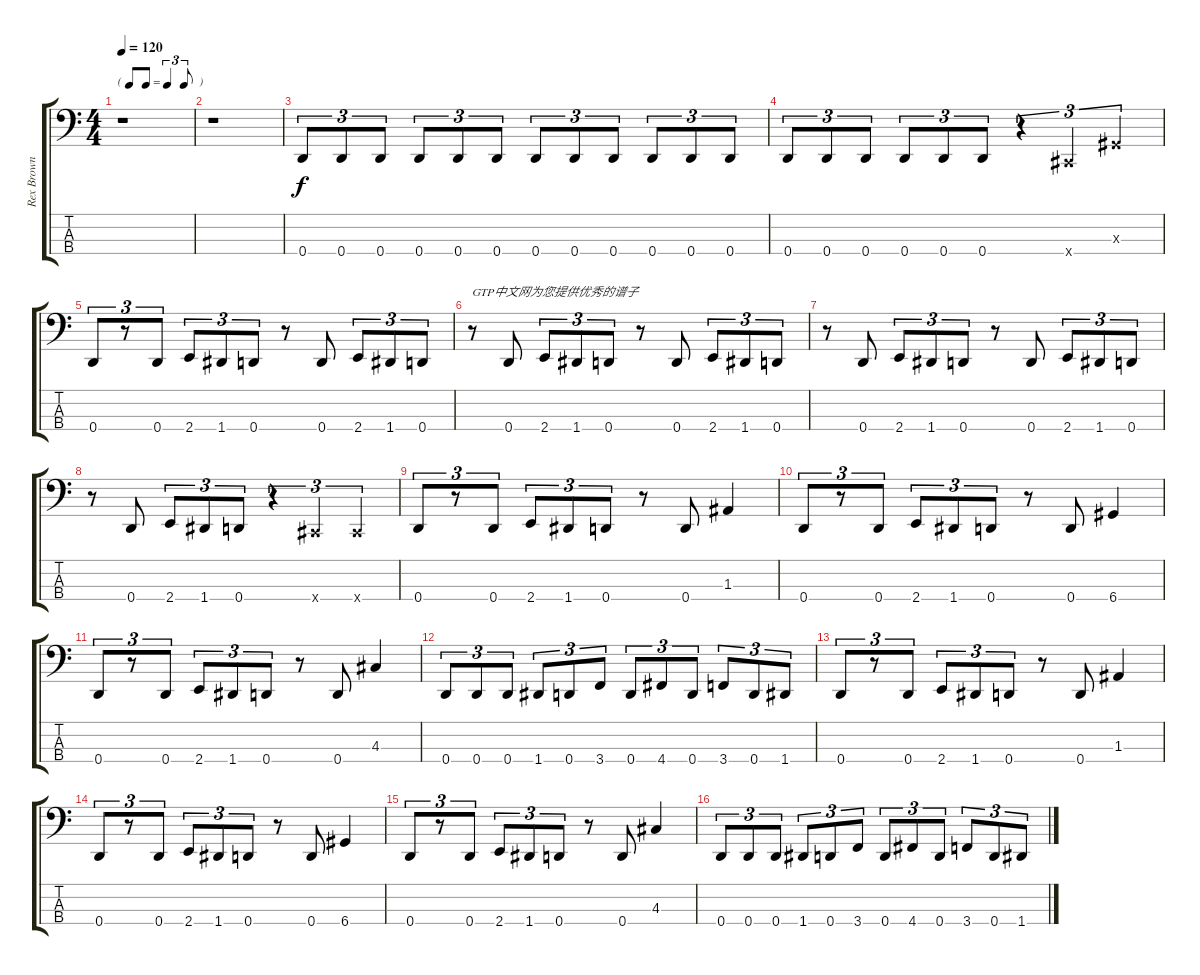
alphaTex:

\track ("Rex Brown (Bass)" "Rex Brown ") {instrument electricbasspick}
\staff {score tabs}
\tuning (G2 D2 A1 D1) {hide}
\ts (4 4)
\tf triplet8th
\tempo 120
\clef f4
\ks c
r.1{dy f instrument electricbasspick} |
r.1 |
0.4.8{tu (3 2)} 0.4.8{tu (3 2)} 0.4.8{tu (3 2)} 0.4.8{tu (3 2)} 0.4.8{tu (3 2)} 0.4.8{tu (3 2)} 0.4.8{tu (3 2)} 0.4.8{tu (3 2)} 0.4.8{tu (3 2)} 0.4.8{tu (3 2)} 0.4.8{tu (3 2)} 0.4.8{tu (3 2)} |
0.4.8{tu (3 2)} 0.4.8{tu (3 2)} 0.4.8{tu (3 2)} 0.4.8{tu (3 2)} 0.4.8{tu (3 2)} 0.4.8{tu (3 2)} r.4{tu (3 2)} -1.4{x}.4{tu (3 2)} -1.3{x}.4{tu (3 2)} |
0.4.8{tu (3 2)} r.8{tu (3 2)} 0.4.8{tu (3 2)} 2.4.8{tu (3 2)} 1.4.8{tu (3 2)} 0.4.8{tu (3 2)} r.8 0.4.8 2.4.8{tu (3 2)} 1.4.8{tu (3 2)} 0.4.8{tu (3 2)} |
r.8{txt "GTP中文网为您提供优秀的谱子"} 0.4.8 2.4.8{tu (3 2)} 1.4.8{tu (3 2)} 0.4.8{tu (3 2)} r.8 0.4.8 2.4.8{tu (3 2)} 1.4.8{tu (3 2)} 0.4.8{tu (3 2)} |
r.8 0.4.8 2.4.8{tu (3 2)} 1.4.8{tu (3 2)} 0.4.8{tu (3 2)} r.8 0.4.8 2.4.8{tu (3 2)} 1.4.8{tu (3 2)} 0.4.8{tu (3 2)} |
r.8 0.4.8 2.4.8{tu (3 2)} 1.4.8{tu (3 2)} 0.4.8{tu (3 2)} r.4{tu (3 2)} -1.4{x}.4{tu (3 2)} -1.4{x}.4{tu (3 2)} |
0.4.8{tu (3 2)} r.8{tu (3 2)} 0.4.8{tu (3 2)} 2.4.8{tu (3 2)} 1.4.8{tu (3 2)} 0.4.8{tu (3 2)} r.8 0.4.8 1.3.4 |
0.4.8{tu (3 2)} r.8{tu (3 2)} 0.4.8{tu (3 2)} 2.4.8{tu (3 2)} 1.4.8{tu (3 2)} 0.4.8{tu (3 2)} r.8 0.4.8 6.4.4 |
0.4.8{tu (3 2)} r.8{tu (3 2)} 0.4.8{tu (3 2)} 2.4.8{tu (3 2)} 1.4.8{tu (3 2)} 0.4.8{tu (3 2)} r.8 0.4.8 4.3.4 |
0.4.8{tu (3 2)} 0.4.8{tu (3 2)} 0.4.8{tu (3 2)} 1.4.8{tu (3 2)} 0.4.8{tu (3 2)} 3.4.8{tu (3 2)} 0.4.8{tu (3 2)} 4.4.8{tu (3 2)} 0.4.8{tu (3 2)} 3.4.8{tu (3 2)} 0.4.8{tu (3 2)} 1.4.8{tu (3 2)} |
0.4.8{tu (3 2)} r.8{tu (3 2)} 0.4.8{tu (3 2)} 2.4.8{tu (3 2)} 1.4.8{tu (3 2)} 0.4.8{tu (3 2)} r.8 0.4.8 1.3.4 |
0.4.8{tu (3 2)} r.8{tu (3 2)} 0.4.8{tu (3 2)} 2.4.8{tu (3 2)} 1.4.8{tu (3 2)} 0.4.8{tu (3 2)} r.8 0.4.8 6.4.4 |
0.4.8{tu (3 2)} r.8{tu (3 2)} 0.4.8{tu (3 2)} 2.4.8{tu (3 2)} 1.4.8{tu (3 2)} 0.4.8{tu (3 2)} r.8 0.4.8 4.3.4 |
0.4.8{tu (3 2)} 0.4.8{tu (3 2)} 0.4.8{tu (3 2)} 1.4.8{tu (3 2)} 0.4.8{tu (3 2)} 3.4.8{tu (3 2)} 0.4.8{tu (3 2)} 4.4.8{tu (3 2)} 0.4.8{tu (3 2)} 3.4.8{tu (3 2)} 0.4.8{tu (3 2)} 1.4.8{tu (3 2)}
